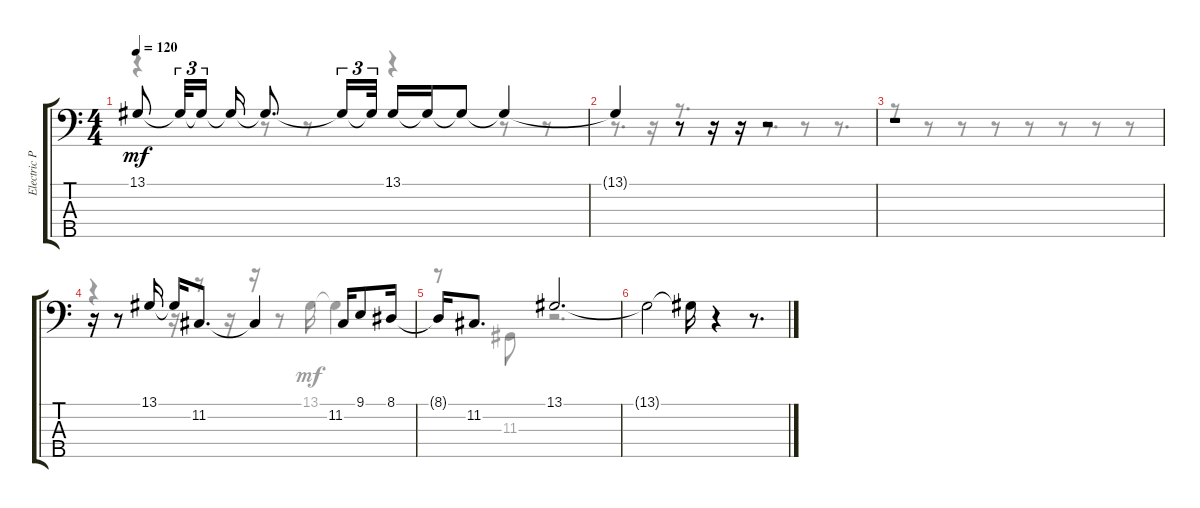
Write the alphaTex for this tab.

\track ("Electric Piano (Staff 2)" "Electric P") {instrument electricgrandpiano}
\staff {score tabs}
\tuning (G2 D2 A1 E1 B0) {hide}
\voice
\ts (4 4)
\tempo 120
\clef f4
\ks aminor
13.1.8{dy mf} 13.1{t}.32{tu (3 2)} 13.1{t}.16{tu (3 2)} 13.1{t}.16 13.1{t}.8{d} 13.1{t}.16{tu (3 2)} 13.1{t}.32{tu (3 2)} 13.1.16 13.1{t}.16 13.1{t}.8 13.1{t}.4 |
13.1{t}.4 r.8 r.16 r.16 r.2 |
r.1 |
r.16 r.8 13.1.16 13.1{t}.16 11.2.8{d} 11.2{t}.4 11.2.16 9.1.8 8.1.16 |
8.1{t}.16 11.2.8{d} 13.1.2{d} |
13.1{t}.2 13.1{t}.16 r.4 r.8{d}
\voice
\clef f4
\ottava regular
\simile none
\ks aminor
r.4{dy mf} r.8 r.8 r.4 r.8 r.8 |
r.8{d} r.16 r.8{d} r.16 r.8{d} r.8 r.8{d} |
r.8 r.8 r.8 r.8 r.8 r.8 r.8 r.8 |
r.4 r.16 r.8 r.16 r.16 r.8 13.1.16 13.1{t}.4 |
r.8 11.3.8 r.2{d} |
